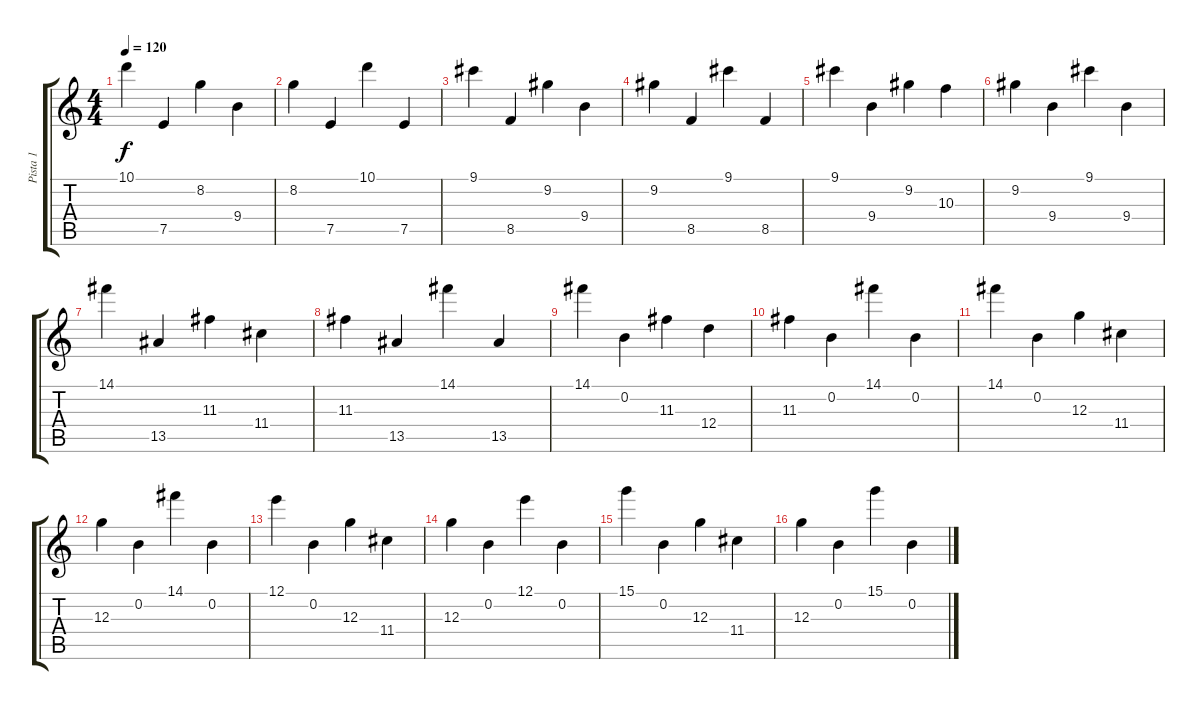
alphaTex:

\track ("Pista 1" "Pista 1") {instrument acousticguitarnylon}
\staff {score tabs}
\tuning (E4 B3 G3 D3 A2 E2) {hide}
\ts (4 4)
\tempo 120
\clef g2
\ks c
10.1.4{dy f} 7.5.4 8.2.4 9.4.4 |
8.2.4 7.5.4 10.1.4 7.5.4 |
9.1.4 8.5.4 9.2.4 9.4.4 |
9.2.4 8.5.4 9.1.4 8.5.4 |
9.1.4 9.4.4 9.2.4 10.3.4 |
9.2.4 9.4.4 9.1.4 9.4.4 |
14.1.4 13.5.4 11.3.4 11.4.4 |
11.3.4 13.5.4 14.1.4 13.5.4 |
14.1.4 0.2.4 11.3.4 12.4.4 |
11.3.4 0.2.4 14.1.4 0.2.4 |
14.1.4 0.2.4 12.3.4 11.4.4 |
12.3.4 0.2.4 14.1.4 0.2.4 |
12.1.4 0.2.4 12.3.4 11.4.4 |
12.3.4 0.2.4 12.1.4 0.2.4 |
15.1.4 0.2.4 12.3.4 11.4.4 |
12.3.4 0.2.4 15.1.4 0.2.4
